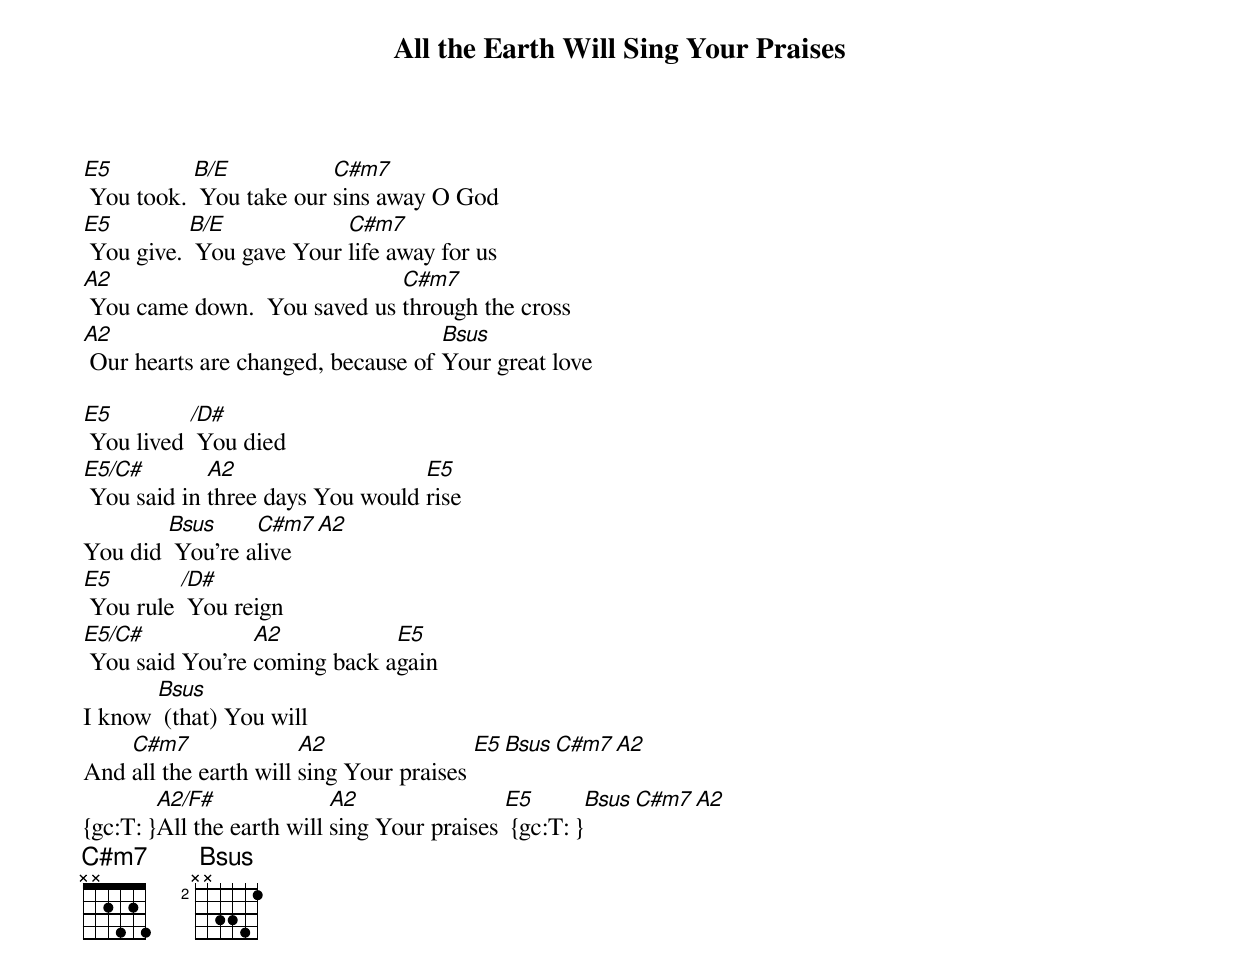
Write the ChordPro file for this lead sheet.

{title: All the Earth Will Sing Your Praises}
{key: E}
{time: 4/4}
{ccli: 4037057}
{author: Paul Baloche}
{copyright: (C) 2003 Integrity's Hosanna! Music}

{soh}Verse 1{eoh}
[E5] You took. [B/E] You take our [C#m7]sins away O God
[E5] You give. [B/E] You gave Your [C#m7]life away for us
[A2] You came down.  You saved us [C#m7]through the cross
[A2] Our hearts are changed, because of [Bsus]Your great love

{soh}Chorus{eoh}
[E5] You lived [/D#] You died
[E5/C#] You said in [A2]three days You would [E5]rise
You did [Bsus] You're a[C#m7]live [A2]
[E5] You rule [/D#] You reign
[E5/C#] You said You're [A2]coming back a[E5]gain
I know [Bsus] (that) You will
And [C#m7]all the earth will [A2]sing Your praises [E5][Bsus][C#m7][A2]
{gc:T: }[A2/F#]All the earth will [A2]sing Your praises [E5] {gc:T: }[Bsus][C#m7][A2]
